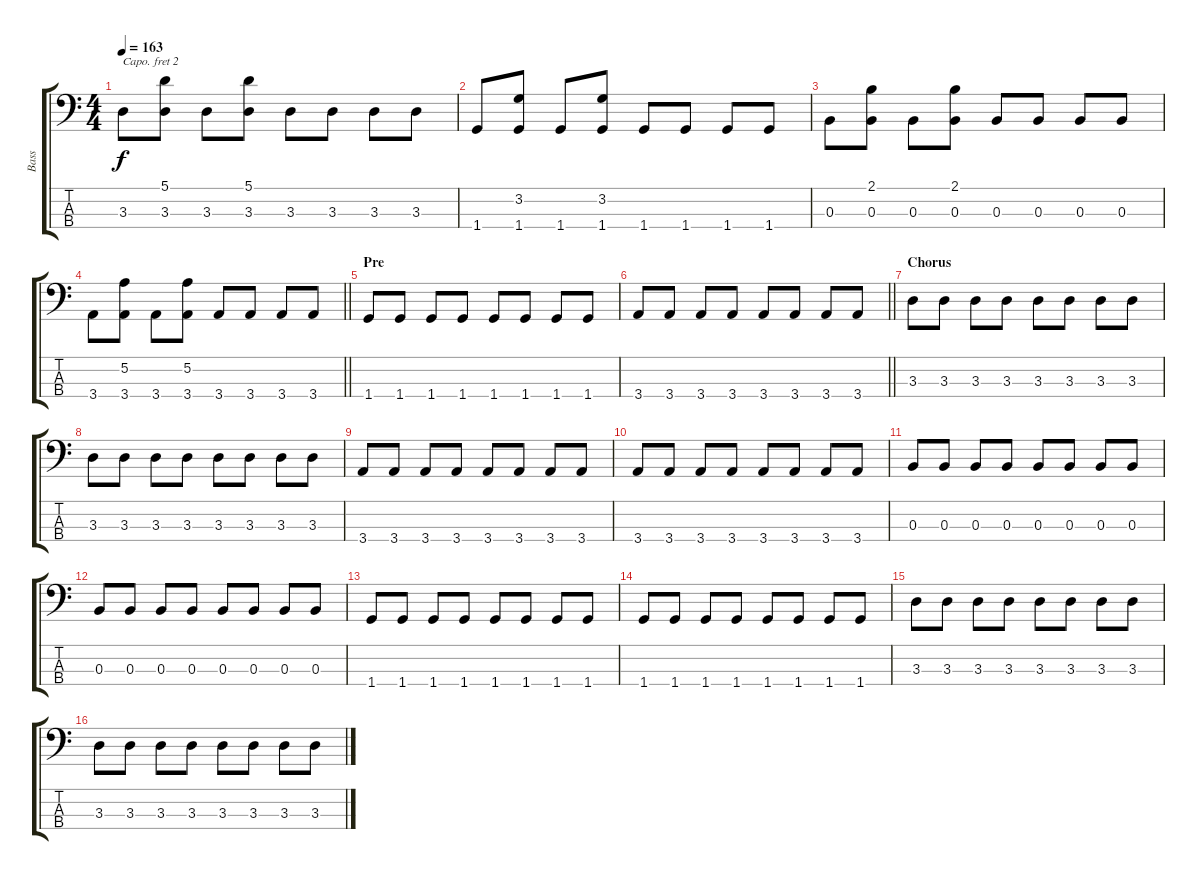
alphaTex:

\track ("Bass" "Bass") {instrument electricbassfinger}
\staff {score tabs}
\capo 2
\tuning (G2 D2 A1 E1) {hide}
\ts (4 4)
\tempo 163
\clef f4
\ks c
3.3.8{dy f} (5.1 3.3).8 3.3.8 (5.1 3.3).8 3.3.8 3.3.8 3.3.8 3.3.8 |
1.4.8 (3.2 1.4).8 1.4.8 (3.2 1.4).8 1.4.8 1.4.8 1.4.8 1.4.8 |
0.3.8 (2.1 0.3).8 0.3.8 (2.1 0.3).8 0.3.8 0.3.8 0.3.8 0.3.8 |
\barLineRight lightlight
3.4.8 (5.2 3.4).8 3.4.8 (5.2 3.4).8 3.4.8 3.4.8 3.4.8 3.4.8 |
\section ("" "Pre")
1.4.8 1.4.8 1.4.8 1.4.8 1.4.8 1.4.8 1.4.8 1.4.8 |
\barLineRight lightlight
3.4.8 3.4.8 3.4.8 3.4.8 3.4.8 3.4.8 3.4.8 3.4.8 |
\section ("" "Chorus")
3.3.8 3.3.8 3.3.8 3.3.8 3.3.8 3.3.8 3.3.8 3.3.8 |
3.3.8 3.3.8 3.3.8 3.3.8 3.3.8 3.3.8 3.3.8 3.3.8 |
3.4.8 3.4.8 3.4.8 3.4.8 3.4.8 3.4.8 3.4.8 3.4.8 |
3.4.8 3.4.8 3.4.8 3.4.8 3.4.8 3.4.8 3.4.8 3.4.8 |
0.3.8 0.3.8 0.3.8 0.3.8 0.3.8 0.3.8 0.3.8 0.3.8 |
0.3.8 0.3.8 0.3.8 0.3.8 0.3.8 0.3.8 0.3.8 0.3.8 |
1.4.8 1.4.8 1.4.8 1.4.8 1.4.8 1.4.8 1.4.8 1.4.8 |
1.4.8 1.4.8 1.4.8 1.4.8 1.4.8 1.4.8 1.4.8 1.4.8 |
3.3.8 3.3.8 3.3.8 3.3.8 3.3.8 3.3.8 3.3.8 3.3.8 |
3.3.8 3.3.8 3.3.8 3.3.8 3.3.8 3.3.8 3.3.8 3.3.8
